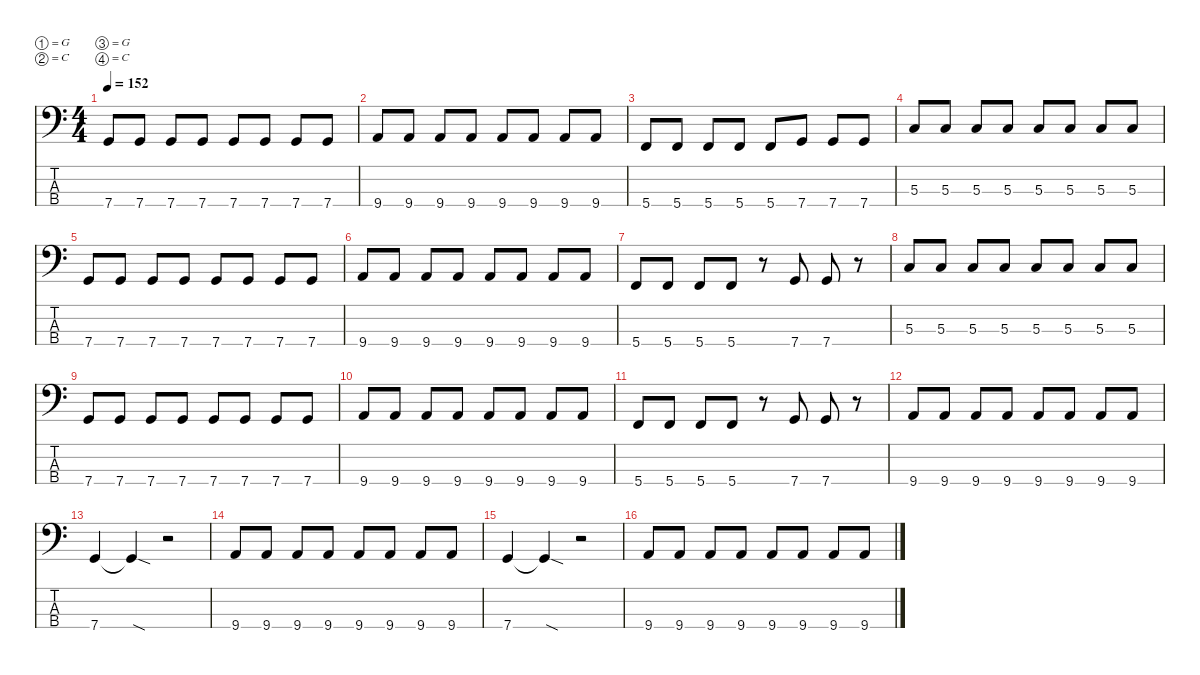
\defaultSystemsLayout 4
\hideDynamics
\bracketExtendMode nobrackets
\singleTrackTrackNamePolicy hidden
\multiTrackTrackNamePolicy hidden
\firstSystemTrackNameMode fullname
\firstSystemTrackNameOrientation horizontal
\otherSystemsTrackNameOrientation horizontal
\track ("Bass" "el.bs.") {defaultSystemsLayout 8 instrument electricbassfinger}
\staff {score tabs}
\tuning (G2 C2 G1 C1)
\ts (4 4)
\tempo 152
\clef f4
\ks c
7.4.8{dy f beam Up} 7.4.8{beam Up} 7.4.8{beam Up} 7.4.8{beam Up} 7.4.8{beam Up} 7.4.8{beam Up} 7.4.8{beam Up} 7.4.8{beam Up} |
9.4.8{beam Up} 9.4.8{beam Up} 9.4.8{beam Up} 9.4.8{beam Up} 9.4.8{beam Up} 9.4.8{beam Up} 9.4.8{beam Up} 9.4.8{beam Up} |
5.4.8{beam Up} 5.4.8{beam Up} 5.4.8{beam Up} 5.4.8{beam Up} 5.4.8{beam Up} 7.4.8{beam Up} 7.4.8{beam Up} 7.4.8{beam Up} |
5.3.8{beam Up} 5.3.8{beam Up} 5.3.8{beam Up} 5.3.8{beam Up} 5.3.8{beam Up} 5.3.8{beam Up} 5.3.8{beam Up} 5.3.8{beam Up} |
7.4.8{beam Up} 7.4.8{beam Up} 7.4.8{beam Up} 7.4.8{beam Up} 7.4.8{beam Up} 7.4.8{beam Up} 7.4.8{beam Up} 7.4.8{beam Up} |
9.4.8{beam Up} 9.4.8{beam Up} 9.4.8{beam Up} 9.4.8{beam Up} 9.4.8{beam Up} 9.4.8{beam Up} 9.4.8{beam Up} 9.4.8{beam Up} |
5.4.8{beam Up} 5.4.8{beam Up} 5.4.8{beam Up} 5.4.8{beam Up} r.8{beam Up} 7.4.8{beam Up} 7.4.8{beam Up} r.8{beam Up} |
5.3.8{beam Up} 5.3.8{beam Up} 5.3.8{beam Up} 5.3.8{beam Up} 5.3.8{beam Up} 5.3.8{beam Up} 5.3.8{beam Up} 5.3.8{beam Up} |
7.4.8{beam Up} 7.4.8{beam Up} 7.4.8{beam Up} 7.4.8{beam Up} 7.4.8{beam Up} 7.4.8{beam Up} 7.4.8{beam Up} 7.4.8{beam Up} |
9.4.8{beam Up} 9.4.8{beam Up} 9.4.8{beam Up} 9.4.8{beam Up} 9.4.8{beam Up} 9.4.8{beam Up} 9.4.8{beam Up} 9.4.8{beam Up} |
5.4.8{beam Up} 5.4.8{beam Up} 5.4.8{beam Up} 5.4.8{beam Up} r.8{beam Up} 7.4.8{beam Up} 7.4.8{beam Up} r.8{beam Up} |
9.4.8{beam Up} 9.4.8{beam Up} 9.4.8{beam Up} 9.4.8{beam Up} 9.4.8{beam Up} 9.4.8{beam Up} 9.4.8{beam Up} 9.4.8{beam Up} |
7.4.4{beam Up} 7.4{sod t}.4{beam Up} r.2{beam Up} |
9.4.8{beam Up} 9.4.8{beam Up} 9.4.8{beam Up} 9.4.8{beam Up} 9.4.8{beam Up} 9.4.8{beam Up} 9.4.8{beam Up} 9.4.8{beam Up} |
7.4.4{beam Up} 7.4{sod t}.4{beam Up} r.2{beam Up} |
9.4.8{beam Up} 9.4.8{beam Up} 9.4.8{beam Up} 9.4.8{beam Up} 9.4.8{beam Up} 9.4.8{beam Up} 9.4.8{beam Up} 9.4.8{beam Up}
